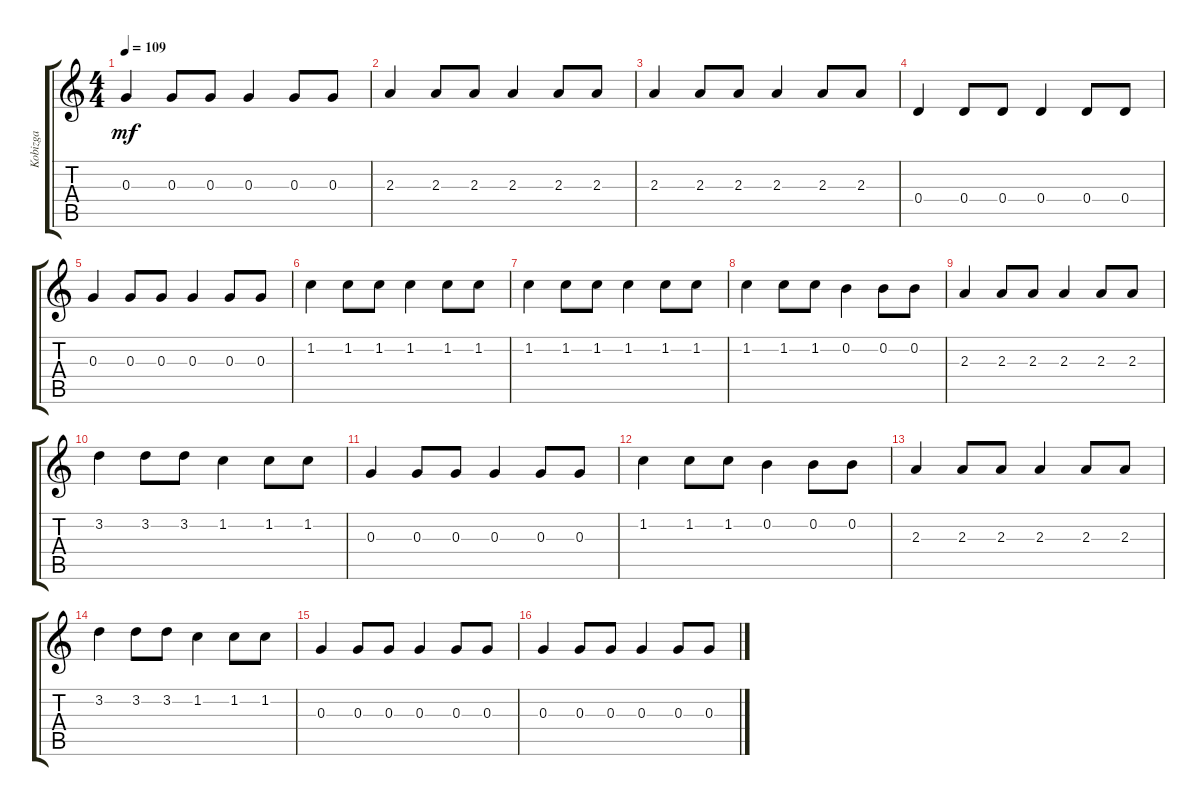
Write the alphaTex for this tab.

\track ("Kobizga" "Kobizga") {instrument banjo}
\staff {score tabs}
\tuning (E4 B3 G3 D3 A2 E2) {hide}
\displaytranspose 12
\ts (4 4)
\tempo 109
\clef g2
\ks c
0.3.4{dy mf} 0.3.8 0.3.8 0.3.4 0.3.8 0.3.8 |
2.3.4 2.3.8 2.3.8 2.3.4 2.3.8 2.3.8 |
2.3.4 2.3.8 2.3.8 2.3.4 2.3.8 2.3.8 |
0.4.4 0.4.8 0.4.8 0.4.4 0.4.8 0.4.8 |
0.3.4 0.3.8 0.3.8 0.3.4 0.3.8 0.3.8 |
1.2.4 1.2.8 1.2.8 1.2.4 1.2.8 1.2.8 |
1.2.4 1.2.8 1.2.8 1.2.4 1.2.8 1.2.8 |
1.2.4 1.2.8 1.2.8 0.2.4 0.2.8 0.2.8 |
2.3.4 2.3.8 2.3.8 2.3.4 2.3.8 2.3.8 |
3.2.4 3.2.8 3.2.8 1.2.4 1.2.8 1.2.8 |
0.3.4 0.3.8 0.3.8 0.3.4 0.3.8 0.3.8 |
1.2.4 1.2.8 1.2.8 0.2.4 0.2.8 0.2.8 |
2.3.4 2.3.8 2.3.8 2.3.4 2.3.8 2.3.8 |
3.2.4 3.2.8 3.2.8 1.2.4 1.2.8 1.2.8 |
0.3.4 0.3.8 0.3.8 0.3.4 0.3.8 0.3.8 |
0.3.4 0.3.8 0.3.8 0.3.4 0.3.8 0.3.8
